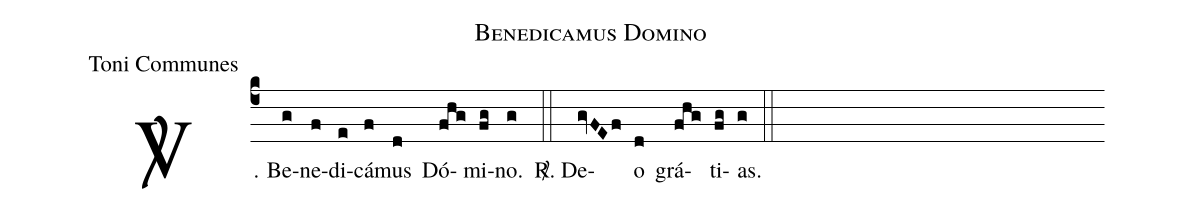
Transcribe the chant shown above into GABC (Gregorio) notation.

name:Benedicamus Domino;
office-part:Toni Communes;
%%
(c4)<sp>V/</sp>. Be(g)ne(f)di(e)cá(f)mus(d)  Dó(fhg)mi(fg)no.(g)  (::) <sp>R/</sp>. De(gvFEf)o(d) grá(fhg)ti(fg)as.(g) (::)
